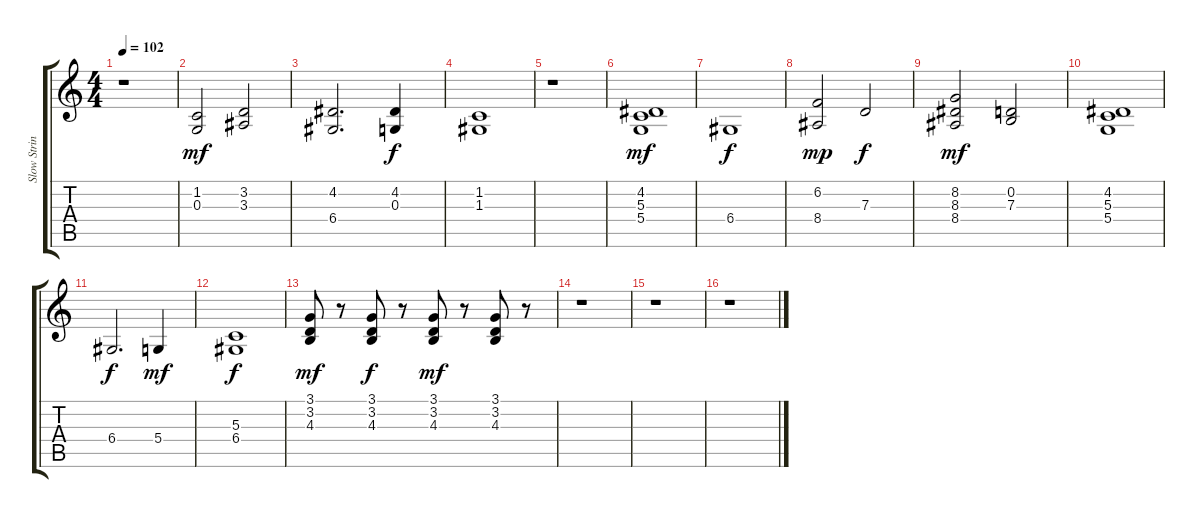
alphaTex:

\track ("Slow Strings" "Slow Strin") {instrument stringensemble2}
\staff {score tabs}
\tuning (E4 B3 G3 D3 A2 E2) {hide}
\ts (4 4)
\tempo 102
\clef g2
\ks c
r.1{dy mf} |
(1.2 0.3).2 (3.2 3.3).2 |
(4.2 6.4).2{d} (4.2 0.3).4{dy f} |
(1.2 1.3).1 |
r.1 |
(4.2 5.3 5.4).1{dy mf} |
6.4.1{dy f} |
(6.2 8.4).2{dy mp} 7.3.2{dy f} |
(8.2 8.3 8.4).2{dy mf} (0.2 7.3).2 |
(4.2 5.3 5.4).1 |
6.4.2{d dy f} 5.4.4{dy mf} |
(5.3 6.4).1{dy f} |
(3.1 3.2 4.3).8{dy mf} r.8 (3.1 3.2 4.3).8{dy f} r.8 (3.1 3.2 4.3).8{dy mf} r.8 (3.1 3.2 4.3).8 r.8 |
r.1 |
r.1 |
r.1
